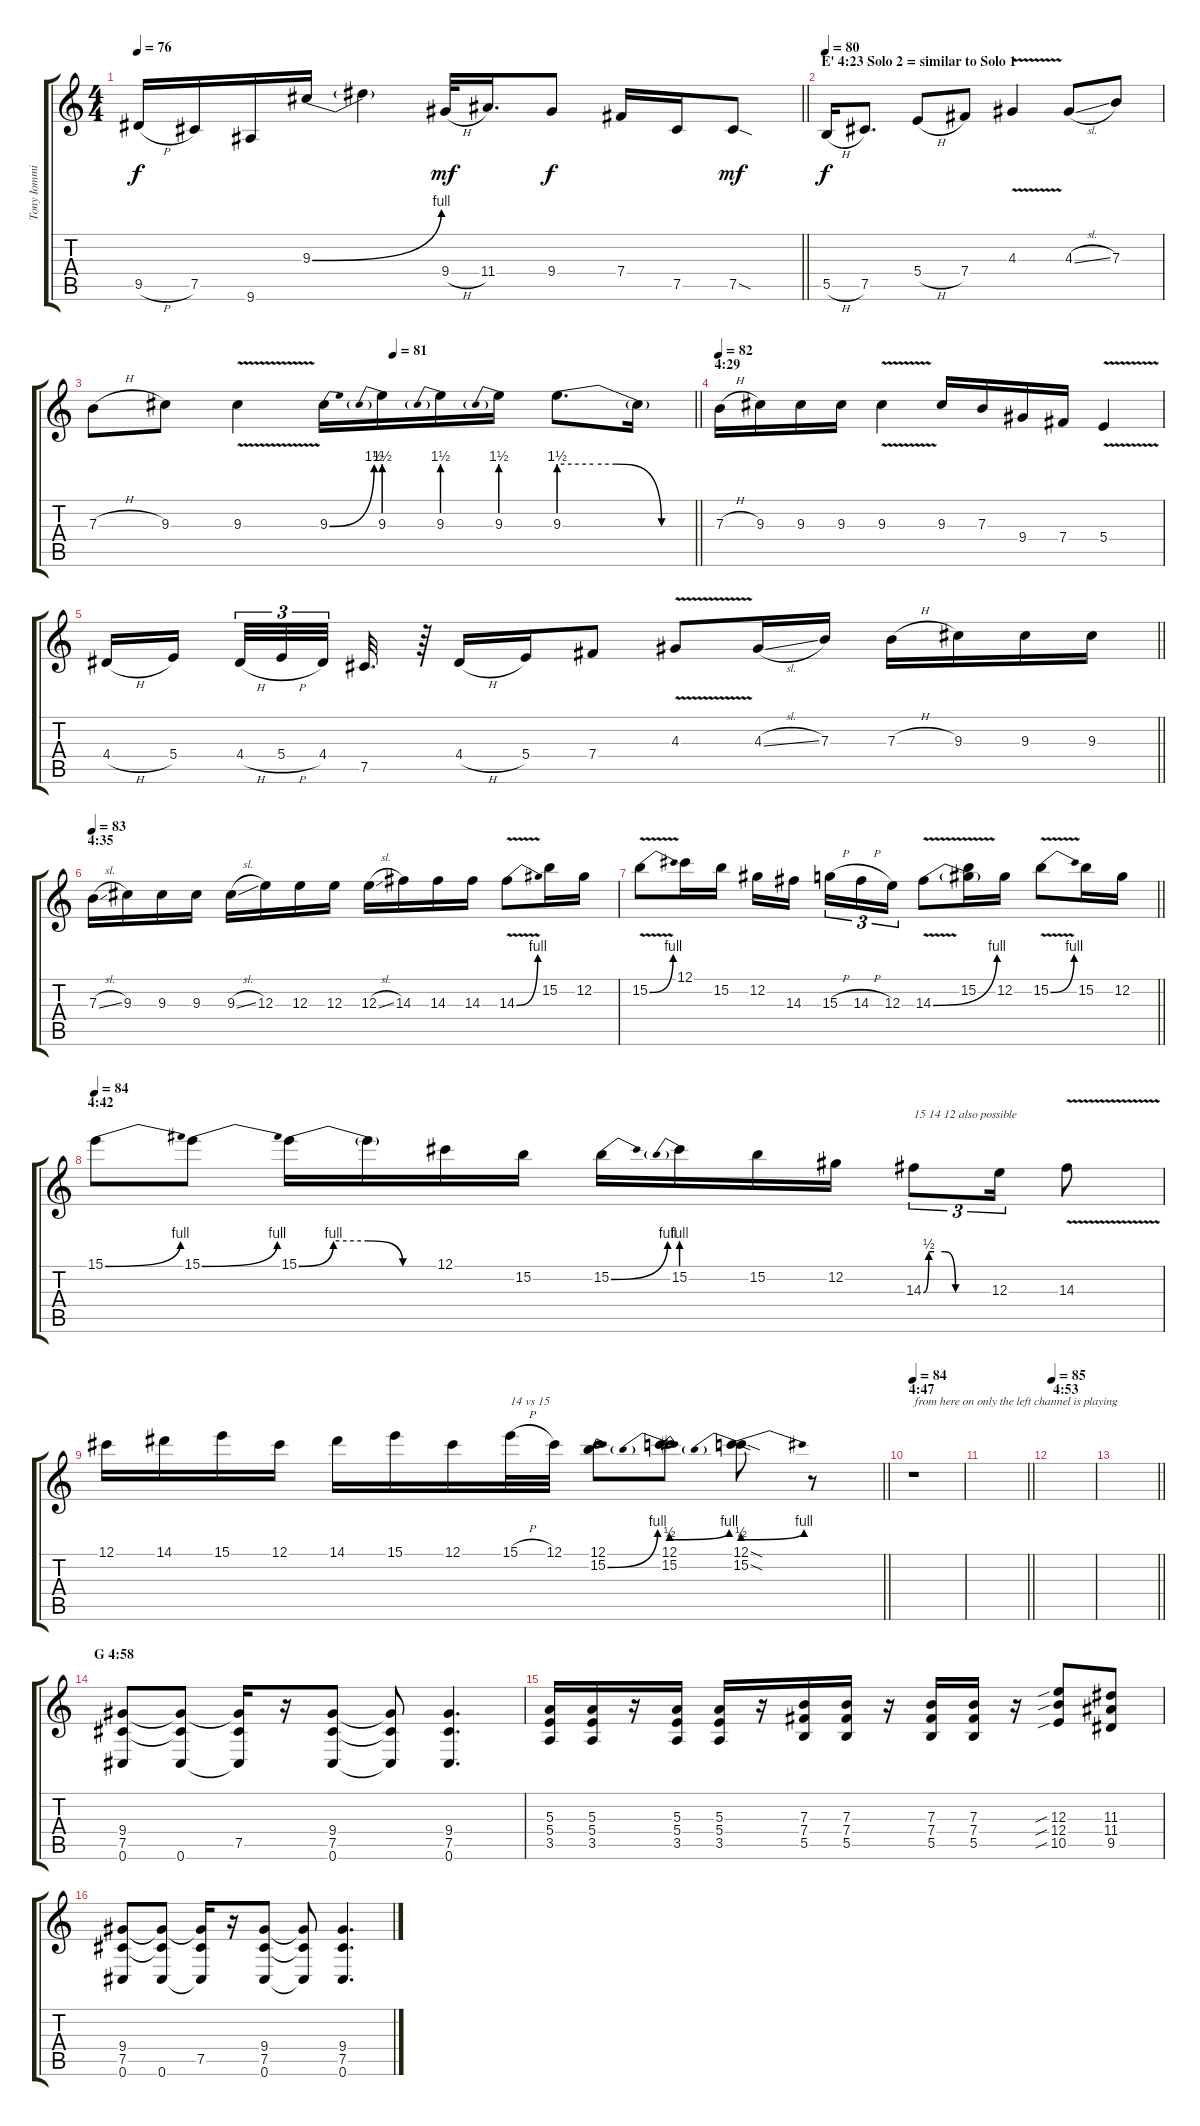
\track ("Tony Iommi (Solo Guitar right) + B easy " "Tony Iommi") {instrument distortionguitar}
\staff {score tabs}
\tuning (Db4 Ab3 E3 B2 Gb2 Db2) {hide}
\ts (4 4)
\tempo 76
\clef g2
\barLineRight lightlight
\ks c
9.5{h}.16{dy f} 7.5.16 9.6.16 9.3{be (bend 0 0 60 4)}.16 9.3{t}.4 9.4{h}.32{dy mf} 11.4.16{d} 9.4.8{dy f} 7.4.16 7.5.16 7.5{sod}.8{dy mf} |
\section ("" "E' 4:23 Solo 2 = similar to Solo 1")
\tempo 80
5.5{h}.16{dy f volume 13 balance 16} 7.5.8{d} 5.4{h}.8 7.4.8 4.3{v}.4 4.3{sl}.8 7.3.8 |
\tempo (81 0.5)
\barLineRight lightlight
7.3{h}.8 9.3.8 9.3{v}.4 9.3{be (bend 0 0 60 6)}.16 9.3{be (prebend 0 6 60 6)}.16 9.3{be (prebend 0 6 60 6)}.16 9.3{be (prebend 0 6 60 6)}.16 9.3{be (custom 0 6 15 6 25 6 45 0 60 0)}.8{d} 9.3{t}.16 |
\section ("" "4:29")
\tempo 82
7.3{h}.16 9.3.16 9.3.16 9.3.16 9.3{v}.4 9.3.16 7.3.16 9.4.16 7.4.16 5.4{v}.4 |
\barLineRight lightlight
4.4{h}.16 5.4.16{beam splitsecondary} 4.4{h}.32{tu (3 2)} 5.4{h}.32{tu (3 2)} 4.4.32{tu (3 2) beam splitsecondary} 7.5.32{d} r.64 4.4{h}.16 5.4.16 7.4.8 4.3{v}.8 4.3{sl}.16 7.3.16 7.3{h}.16 9.3.16 9.3.16 9.3.16 |
\section ("" "4:35")
\tempo 83
7.3{sl}.16 9.3.16 9.3.16 9.3.16 9.3{sl}.16 12.3.16 12.3.16 12.3.16 12.3{sl}.16 14.3.16 14.3.16 14.3.16 14.3{be (bend 0 0 60 4) v}.8 15.2.16 12.2.16 |
\barLineRight lightlight
15.2{be (bend 0 0 60 4) v}.8 12.1.16 15.2.16 12.2.16 14.3.16{beam splitsecondary} 15.3{h}.16{tu (3 2)} 14.3{h}.16{tu (3 2)} 12.3.16{tu (3 2)} 14.3{be (bend 0 0 60 4) v}.8 (15.2 14.3{t}).16 12.2.16 15.2{be (bend 0 0 60 4) v}.8 15.2.16 12.2.16 |
\section ("" "4:42")
\tempo 84
15.1{be (bend 0 0 60 4)}.8 15.1{be (bend 0 0 60 4)}.8 15.1{be (custom 0 0 15 4 30 4 45 0 60 0)}.16 15.1{t}.16 12.1.16 15.2.16 15.2{be (bend 0 0 60 4)}.16 15.2{be (prebend 0 4 60 4)}.16 15.2.16 12.2.16 14.3{be (custom 0 0 5 2 10 2 20 2 30 0 60 0)}.8{tu (3 2) txt "15 14 12 also possible"} 12.3.16{tu (3 2)} 14.3{v}.8 |
\barLineRight lightlight
12.1.16 14.1.16 15.1.16 12.1.16 14.1.16 15.1.16 12.1.16 15.1{h}.32{txt "14 vs 15"} 12.1.32 (12.1 15.2{be (bend 0 0 60 4)}).8 (12.1 15.2{be (prebendbend 0 2 60 4)}).8 (12.1{sod} 15.2{be (prebendbend 0 2 60 4) sod}).8 r.8 |
\section ("" "4:47")
\tempo 84
r.1{txt "from here on only the left channel is playing"} |
\barLineRight lightlight
|
\section ("" "4:53")
\tempo 85
|
\barLineRight lightlight
|
\section ("" "G 4:58")
(9.4 7.5 0.6).8{balance 8} (9.4{t} 7.5{t} 0.6).8 (9.4{t} 7.5 0.6{t}).16 r.16 (9.4 7.5 0.6).8 (9.4{t} 7.5{t} 0.6{t}).8 (9.4 7.5 0.6).4{d} |
(5.3 5.4 3.5).16 (5.3 5.4 3.5).16 r.16 (5.3 5.4 3.5).16 (5.3 5.4 3.5).16 r.16 (7.3 7.4 5.5).16 (7.3 7.4 5.5).16 r.16 (7.3 7.4 5.5).16 (7.3 7.4 5.5).16 r.16 (12.3{sib} 12.4{sib} 10.5{sib}).8 (11.3 11.4 9.5).8 |
(9.4 7.5 0.6).8 (9.4{t} 7.5{t} 0.6).8 (9.4{t} 7.5 0.6{t}).16 r.16 (9.4 7.5 0.6).8 (9.4{t} 7.5{t} 0.6{t}).8 (9.4 7.5 0.6).4{d}
